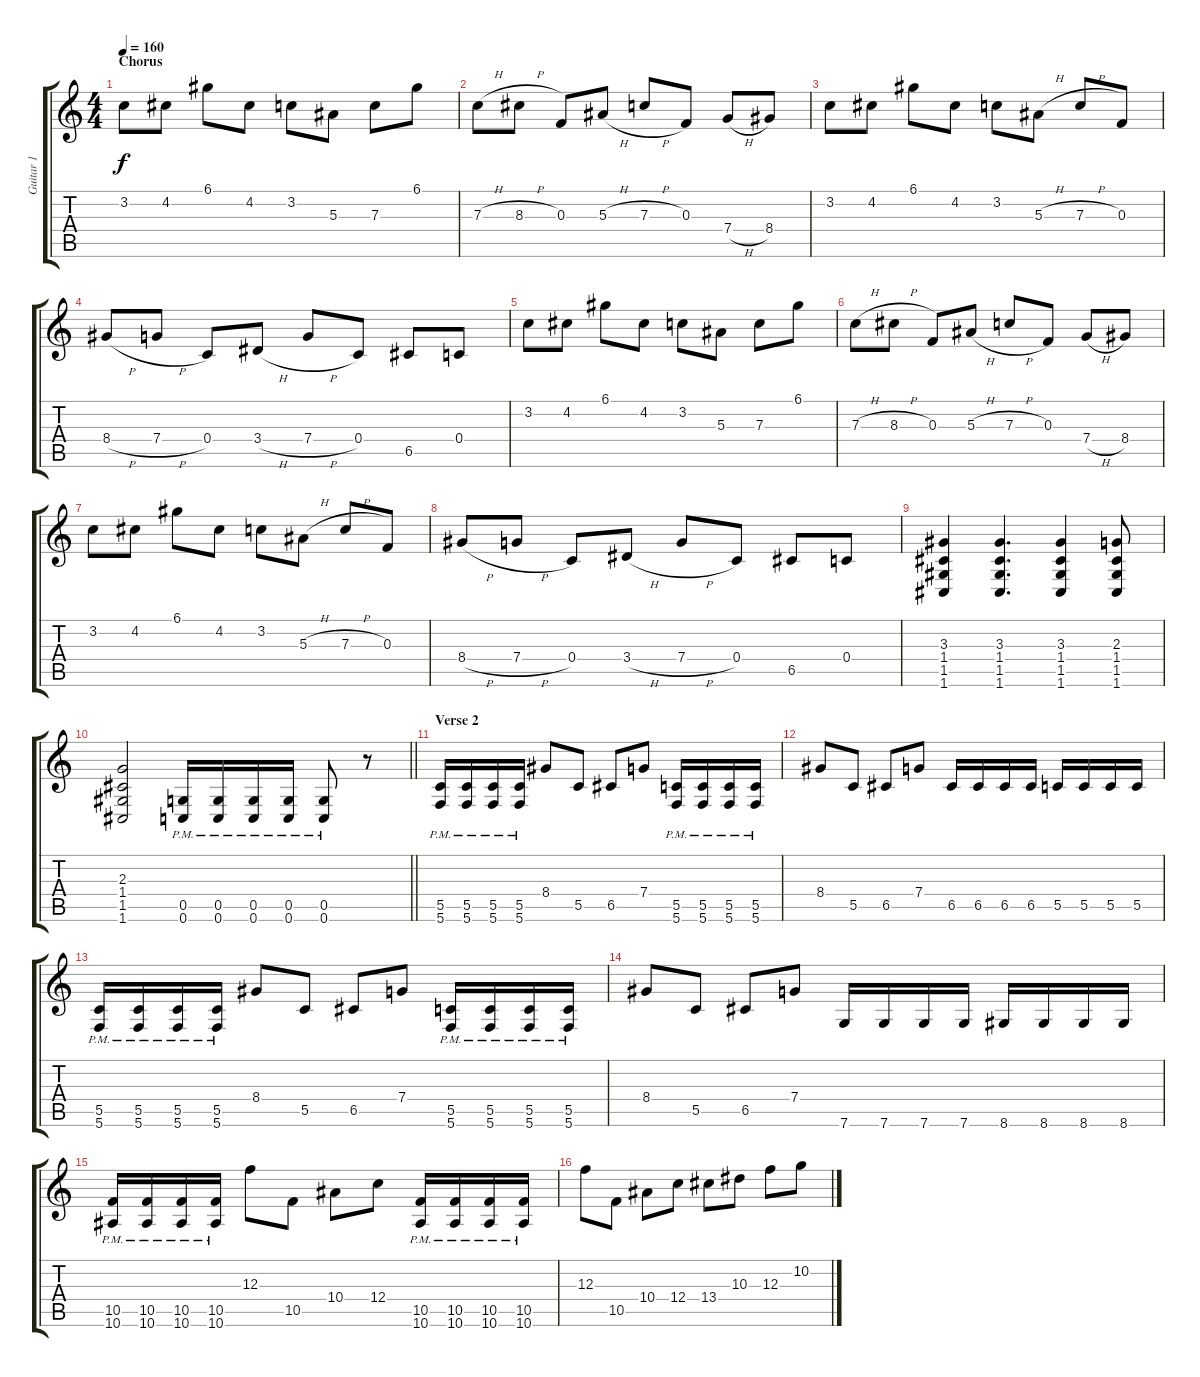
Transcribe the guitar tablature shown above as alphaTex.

\track ("Guitar 1" "Guitar 1") {instrument distortionguitar}
\staff {score tabs}
\tuning (D4 A3 F3 C3 G2 C2) {hide}
\ts (4 4)
\section ("" "Chorus")
\tempo 160
\clef g2
\ks c
3.2.8{dy f} 4.2.8 6.1.8 4.2.8 3.2.8 5.3.8 7.3.8 6.1.8 |
7.3{h}.8 8.3{h}.8 0.3.8 5.3{h}.8 7.3{h}.8 0.3.8 7.4{h}.8 8.4.8 |
3.2.8 4.2.8 6.1.8 4.2.8 3.2.8 5.3{h}.8 7.3{h}.8 0.3.8 |
8.4{h}.8 7.4{h}.8 0.4.8 3.4{h}.8 7.4{h}.8 0.4.8 6.5.8 0.4.8 |
3.2.8 4.2.8 6.1.8 4.2.8 3.2.8 5.3.8 7.3.8 6.1.8 |
7.3{h}.8 8.3{h}.8 0.3.8 5.3{h}.8 7.3{h}.8 0.3.8 7.4{h}.8 8.4.8 |
3.2.8 4.2.8 6.1.8 4.2.8 3.2.8 5.3{h}.8 7.3{h}.8 0.3.8 |
8.4{h}.8 7.4{h}.8 0.4.8 3.4{h}.8 7.4{h}.8 0.4.8 6.5.8 0.4.8 |
(3.3 1.4 1.5 1.6).4 (3.3 1.4 1.5 1.6).4{d} (3.3 1.4 1.5 1.6).4 (2.3 1.4 1.5 1.6).8 |
\barLineRight lightlight
(2.3 1.4 1.5 1.6).2 (0.5{pm} 0.6{pm}).16 (0.5{pm} 0.6{pm}).16 (0.5{pm} 0.6{pm}).16 (0.5{pm} 0.6{pm}).16 (0.5{pm} 0.6{pm}).8 r.8 |
\section ("" "Verse 2")
(5.5{pm} 5.6{pm}).16 (5.5{pm} 5.6{pm}).16 (5.5{pm} 5.6{pm}).16 (5.5{pm} 5.6{pm}).16 8.4.8 5.5.8 6.5.8 7.4.8 (5.5{pm} 5.6{pm}).16 (5.5{pm} 5.6{pm}).16 (5.5{pm} 5.6{pm}).16 (5.5{pm} 5.6{pm}).16 |
8.4.8 5.5.8 6.5.8 7.4.8 6.5.16 6.5.16 6.5.16 6.5.16 5.5.16 5.5.16 5.5.16 5.5.16 |
(5.5{pm} 5.6{pm}).16 (5.5{pm} 5.6{pm}).16 (5.5{pm} 5.6{pm}).16 (5.5{pm} 5.6{pm}).16 8.4.8 5.5.8 6.5.8 7.4.8 (5.5{pm} 5.6{pm}).16 (5.5{pm} 5.6{pm}).16 (5.5{pm} 5.6{pm}).16 (5.5{pm} 5.6{pm}).16 |
8.4.8 5.5.8 6.5.8 7.4.8 7.6.16 7.6.16 7.6.16 7.6.16 8.6.16 8.6.16 8.6.16 8.6.16 |
(10.5{pm} 10.6{pm}).16 (10.5{pm} 10.6{pm}).16 (10.5{pm} 10.6{pm}).16 (10.5{pm} 10.6{pm}).16 12.3.8 10.5.8 10.4.8 12.4.8 (10.5{pm} 10.6{pm}).16 (10.5{pm} 10.6{pm}).16 (10.5{pm} 10.6{pm}).16 (10.5{pm} 10.6{pm}).16 |
12.3.8 10.5.8 10.4.8 12.4.8 13.4.8 10.3.8 12.3.8 10.2.8
